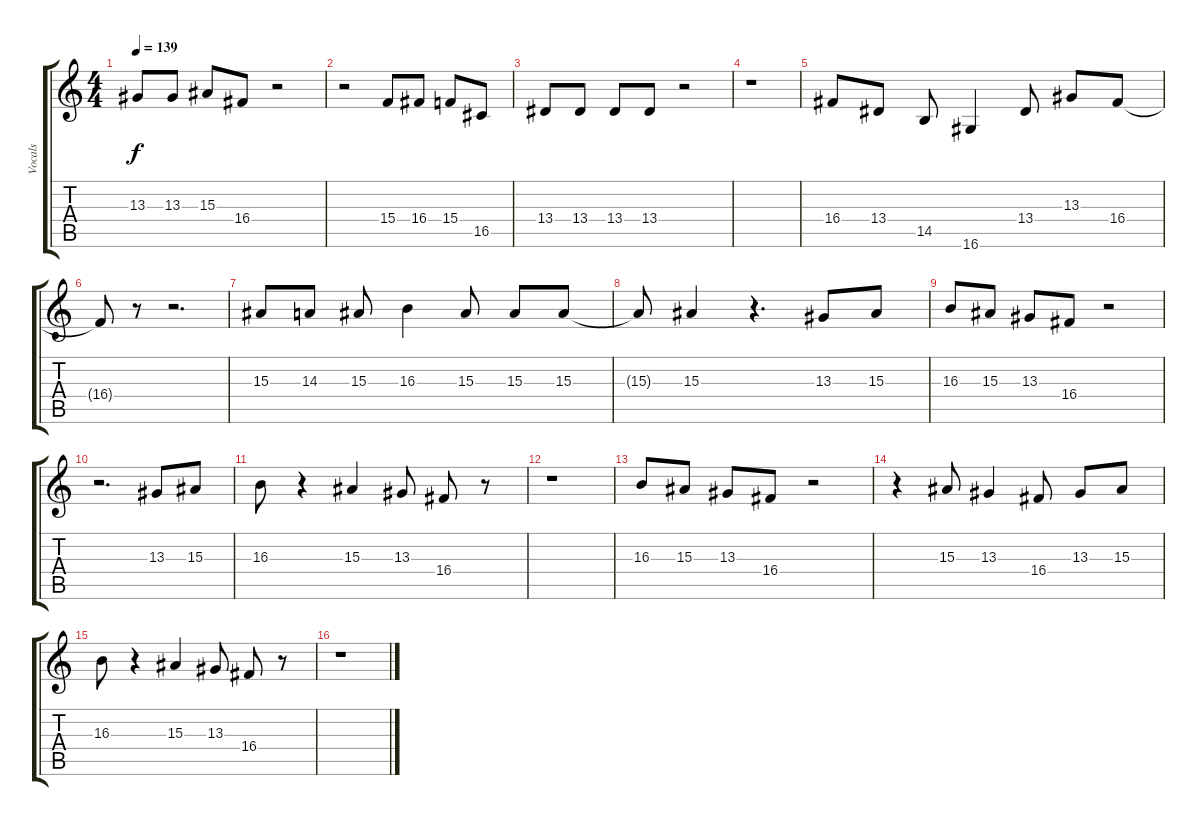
\track ("Vocals" "Vocals") {instrument flute}
\staff {score tabs}
\tuning (E4 B3 G3 D3 A2 E2) {hide}
\ts (4 4)
\tempo 139
\clef g2
\ks c
13.3.8{dy f} 13.3.8 15.3.8 16.4.8 r.2 |
r.2 15.4.8 16.4.8 15.4.8 16.5.8 |
13.4.8 13.4.8 13.4.8 13.4.8 r.2 |
r.1 |
16.4.8 13.4.8 14.5.8 16.6.4 13.4.8 13.3.8 16.4.8 |
16.4{t}.8 r.8 r.2{d} |
15.3.8 14.3.8 15.3.8 16.3.4 15.3.8 15.3.8 15.3.8 |
15.3{t}.8 15.3.4 r.4{d} 13.3.8 15.3.8 |
16.3.8 15.3.8 13.3.8 16.4.8 r.2 |
r.2{d} 13.3.8 15.3.8 |
16.3.8 r.4 15.3.4 13.3.8 16.4.8 r.8 |
r.1 |
16.3.8 15.3.8 13.3.8 16.4.8 r.2 |
r.4 15.3.8 13.3.4 16.4.8 13.3.8 15.3.8 |
16.3.8 r.4 15.3.4 13.3.8 16.4.8 r.8 |
r.1
